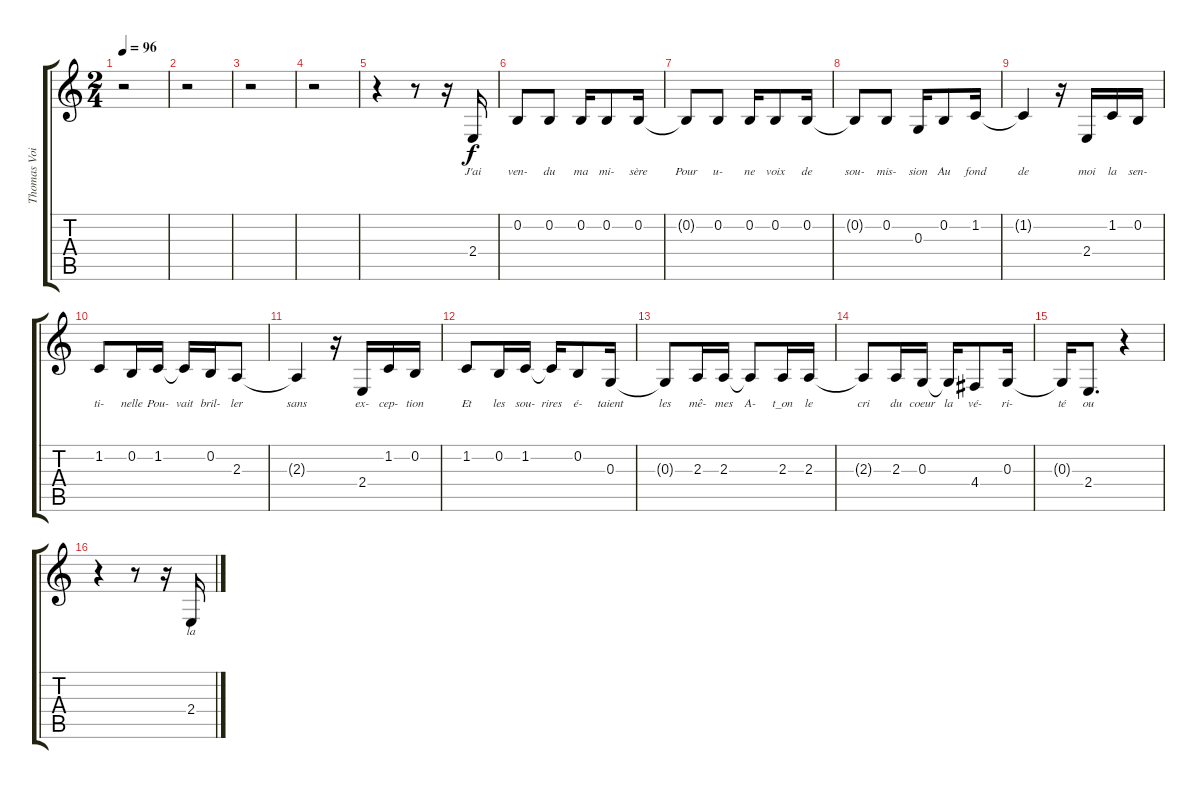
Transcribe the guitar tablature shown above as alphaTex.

\track ("Thomas Voix" "Thomas Voi") {instrument cello}
\staff {score tabs}
\tuning (E4 B3 G3 D3 A2 E2) {hide}
\ts (2 4)
\tempo 96
\clef g2
\ks c
r.2{dy f} |
r.2 |
r.2 |
r.2 |
r.4 r.8 r.16 2.4.16{lyrics (0 "J'ai") lyrics (1 "") lyrics (2 "") lyrics (3 "") lyrics (4 "")} |
0.2.8{lyrics (0 "ven-") lyrics (1 "") lyrics (2 "") lyrics (3 "") lyrics (4 "")} 0.2.8{lyrics (0 "du") lyrics (1 "") lyrics (2 "") lyrics (3 "") lyrics (4 "")} 0.2.16{lyrics (0 "ma") lyrics (1 "") lyrics (2 "") lyrics (3 "") lyrics (4 "")} 0.2.8{lyrics (0 "mi-") lyrics (1 "") lyrics (2 "") lyrics (3 "") lyrics (4 "")} 0.2.16{lyrics (0 "sère") lyrics (1 "") lyrics (2 "") lyrics (3 "") lyrics (4 "")} |
0.2{t}.8{lyrics (0 "Pour") lyrics (1 "") lyrics (2 "") lyrics (3 "") lyrics (4 "")} 0.2.8{lyrics (0 "u-") lyrics (1 "") lyrics (2 "") lyrics (3 "") lyrics (4 "")} 0.2.16{lyrics (0 "ne") lyrics (1 "") lyrics (2 "") lyrics (3 "") lyrics (4 "")} 0.2.8{lyrics (0 "voix") lyrics (1 "") lyrics (2 "") lyrics (3 "") lyrics (4 "")} 0.2.16{lyrics (0 "de") lyrics (1 "") lyrics (2 "") lyrics (3 "") lyrics (4 "")} |
0.2{t}.8{lyrics (0 "sou-") lyrics (1 "") lyrics (2 "") lyrics (3 "") lyrics (4 "")} 0.2.8{lyrics (0 "mis-") lyrics (1 "") lyrics (2 "") lyrics (3 "") lyrics (4 "")} 0.3.16{lyrics (0 "sion") lyrics (1 "") lyrics (2 "") lyrics (3 "") lyrics (4 "")} 0.2.8{lyrics (0 "Au") lyrics (1 "") lyrics (2 "") lyrics (3 "") lyrics (4 "")} 1.2.16{lyrics (0 "fond") lyrics (1 "") lyrics (2 "") lyrics (3 "") lyrics (4 "")} |
1.2{t}.4{lyrics (0 "de") lyrics (1 "") lyrics (2 "") lyrics (3 "") lyrics (4 "")} r.16 2.4.16{lyrics (0 "moi") lyrics (1 "") lyrics (2 "") lyrics (3 "") lyrics (4 "")} 1.2.16{lyrics (0 "la") lyrics (1 "") lyrics (2 "") lyrics (3 "") lyrics (4 "")} 0.2.16{lyrics (0 "sen-") lyrics (1 "") lyrics (2 "") lyrics (3 "") lyrics (4 "")} |
1.2.8{lyrics (0 "ti-") lyrics (1 "") lyrics (2 "") lyrics (3 "") lyrics (4 "")} 0.2.16{lyrics (0 "nelle") lyrics (1 "") lyrics (2 "") lyrics (3 "") lyrics (4 "")} 1.2.16{lyrics (0 "Pou-") lyrics (1 "") lyrics (2 "") lyrics (3 "") lyrics (4 "")} 1.2{t}.16{lyrics (0 "vait") lyrics (1 "") lyrics (2 "") lyrics (3 "") lyrics (4 "")} 0.2.16{lyrics (0 "bril-") lyrics (1 "") lyrics (2 "") lyrics (3 "") lyrics (4 "")} 2.3.8{lyrics (0 "ler") lyrics (1 "") lyrics (2 "") lyrics (3 "") lyrics (4 "")} |
2.3{t}.4{lyrics (0 "sans") lyrics (1 "") lyrics (2 "") lyrics (3 "") lyrics (4 "")} r.16 2.4.16{lyrics (0 "ex-") lyrics (1 "") lyrics (2 "") lyrics (3 "") lyrics (4 "")} 1.2.16{lyrics (0 "cep-") lyrics (1 "") lyrics (2 "") lyrics (3 "") lyrics (4 "")} 0.2.16{lyrics (0 "tion") lyrics (1 "") lyrics (2 "") lyrics (3 "") lyrics (4 "")} |
1.2.8{lyrics (0 "Et") lyrics (1 "") lyrics (2 "") lyrics (3 "") lyrics (4 "")} 0.2.16{lyrics (0 "les") lyrics (1 "") lyrics (2 "") lyrics (3 "") lyrics (4 "")} 1.2.16{lyrics (0 "sou-") lyrics (1 "") lyrics (2 "") lyrics (3 "") lyrics (4 "")} 1.2{t}.16{lyrics (0 "rires") lyrics (1 "") lyrics (2 "") lyrics (3 "") lyrics (4 "")} 0.2.8{lyrics (0 "é-") lyrics (1 "") lyrics (2 "") lyrics (3 "") lyrics (4 "")} 0.3.16{lyrics (0 "taient") lyrics (1 "") lyrics (2 "") lyrics (3 "") lyrics (4 "")} |
0.3{t}.8{lyrics (0 "les") lyrics (1 "") lyrics (2 "") lyrics (3 "") lyrics (4 "")} 2.3.16{lyrics (0 "mê-") lyrics (1 "") lyrics (2 "") lyrics (3 "") lyrics (4 "")} 2.3.16{lyrics (0 "mes") lyrics (1 "") lyrics (2 "") lyrics (3 "") lyrics (4 "")} 2.3{t}.8{lyrics (0 "A-") lyrics (1 "") lyrics (2 "") lyrics (3 "") lyrics (4 "")} 2.3.16{lyrics (0 "t_on") lyrics (1 "") lyrics (2 "") lyrics (3 "") lyrics (4 "")} 2.3.16{lyrics (0 "le") lyrics (1 "") lyrics (2 "") lyrics (3 "") lyrics (4 "")} |
2.3{t}.8{lyrics (0 "cri") lyrics (1 "") lyrics (2 "") lyrics (3 "") lyrics (4 "")} 2.3.16{lyrics (0 "du") lyrics (1 "") lyrics (2 "") lyrics (3 "") lyrics (4 "")} 0.3.16{lyrics (0 "coeur") lyrics (1 "") lyrics (2 "") lyrics (3 "") lyrics (4 "")} 0.3{t}.16{lyrics (0 "la") lyrics (1 "") lyrics (2 "") lyrics (3 "") lyrics (4 "")} 4.4.8{lyrics (0 "vé-") lyrics (1 "") lyrics (2 "") lyrics (3 "") lyrics (4 "")} 0.3.16{lyrics (0 "ri-") lyrics (1 "") lyrics (2 "") lyrics (3 "") lyrics (4 "")} |
0.3{t}.16{lyrics (0 "té") lyrics (1 "") lyrics (2 "") lyrics (3 "") lyrics (4 "")} 2.4.8{d lyrics (0 "ou") lyrics (1 "") lyrics (2 "") lyrics (3 "") lyrics (4 "")} r.4 |
r.4 r.8 r.16 2.4.16{lyrics (0 "la") lyrics (1 "") lyrics (2 "") lyrics (3 "") lyrics (4 "")}
